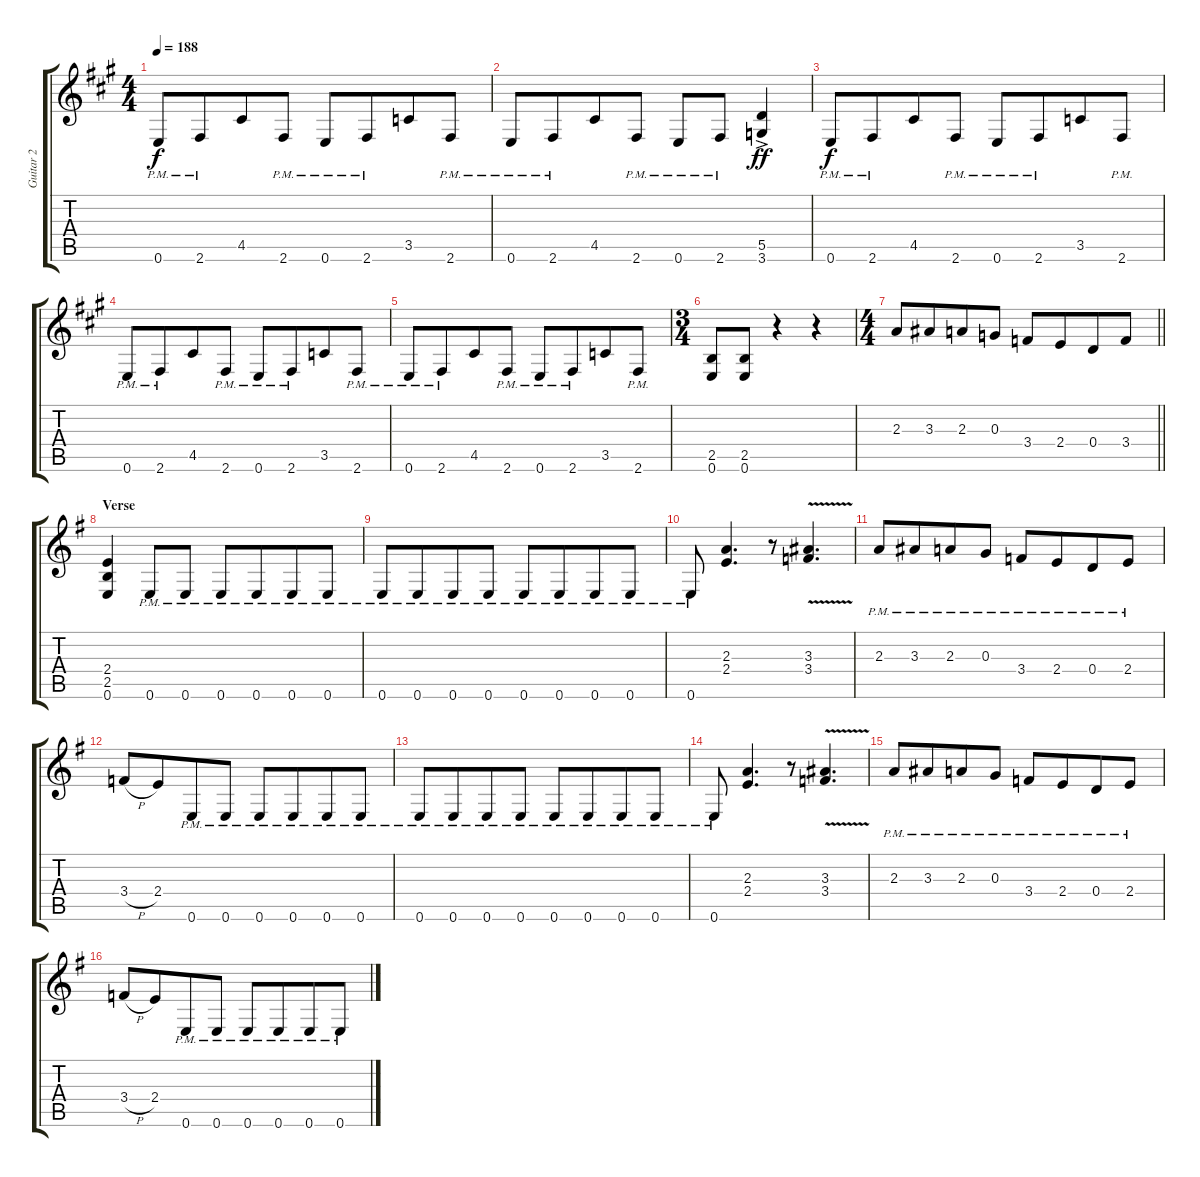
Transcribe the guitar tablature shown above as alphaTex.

\track ("Guitar 2" "Guitar 2") {instrument overdrivenguitar}
\staff {score tabs}
\tuning (E4 B3 G3 D3 A2 E2) {hide}
\ts (4 4)
\tempo 188
\clef g2
\ks a
0.6{pm}.8{dy f} 2.6{pm}.8{beam merge} 4.5.8 2.6{pm}.8 0.6{pm}.8 2.6{pm}.8{beam merge} 3.5.8 2.6{pm}.8 |
0.6{pm}.8 2.6{pm}.8{beam merge} 4.5.8 2.6{pm}.8 0.6{pm}.8 2.6{pm}.8 (5.5{ac} 3.6{ac}).4{dy ff} |
0.6{pm}.8{dy f} 2.6{pm}.8{beam merge} 4.5.8 2.6{pm}.8 0.6{pm}.8 2.6{pm}.8{beam merge} 3.5.8 2.6{pm}.8 |
0.6{pm}.8 2.6{pm}.8{beam merge} 4.5.8 2.6{pm}.8 0.6{pm}.8 2.6{pm}.8{beam merge} 3.5.8 2.6{pm}.8 |
0.6{pm}.8 2.6{pm}.8{beam merge} 4.5.8 2.6{pm}.8 0.6{pm}.8 2.6{pm}.8{beam merge} 3.5.8 2.6{pm}.8 |
\ts (3 4)
(2.5 0.6).8 (2.5 0.6).8 r.4 r.4 |
\ts (4 4)
\barLineRight lightlight
2.3.8 3.3.8{beam merge} 2.3.8 0.3.8 3.4.8 2.4.8{beam merge} 0.4.8 3.4.8 |
\section ("" "Verse")
\ks g
(2.4 2.5 0.6).4 0.6{pm}.8 0.6{pm}.8 0.6{pm}.8 0.6{pm}.8{beam merge} 0.6{pm}.8 0.6{pm}.8 |
0.6{pm}.8 0.6{pm}.8{beam merge} 0.6{pm}.8 0.6{pm}.8 0.6{pm}.8 0.6{pm}.8{beam merge} 0.6{pm}.8 0.6{pm}.8 |
0.6{pm}.8 (2.3 2.4).4{d} r.8 (3.3{v} 3.4{v}).4{d} |
2.3{pm}.8 3.3{pm}.8{beam merge} 2.3{pm}.8 0.3{pm}.8 3.4{pm}.8 2.4{pm}.8{beam merge} 0.4{pm}.8 2.4{pm}.8 |
3.4{h}.8 2.4.8{beam merge} 0.6{pm}.8 0.6{pm}.8 0.6{pm}.8 0.6{pm}.8{beam merge} 0.6{pm}.8 0.6{pm}.8 |
0.6{pm}.8 0.6{pm}.8{beam merge} 0.6{pm}.8 0.6{pm}.8 0.6{pm}.8 0.6{pm}.8{beam merge} 0.6{pm}.8 0.6{pm}.8 |
0.6{pm}.8 (2.3 2.4).4{d} r.8 (3.3{v} 3.4{v}).4{d} |
2.3{pm}.8 3.3{pm}.8{beam merge} 2.3{pm}.8 0.3{pm}.8 3.4{pm}.8 2.4{pm}.8{beam merge} 0.4{pm}.8 2.4{pm}.8 |
3.4{h}.8 2.4.8{beam merge} 0.6{pm}.8 0.6{pm}.8 0.6{pm}.8 0.6{pm}.8{beam merge} 0.6{pm}.8 0.6{pm}.8
